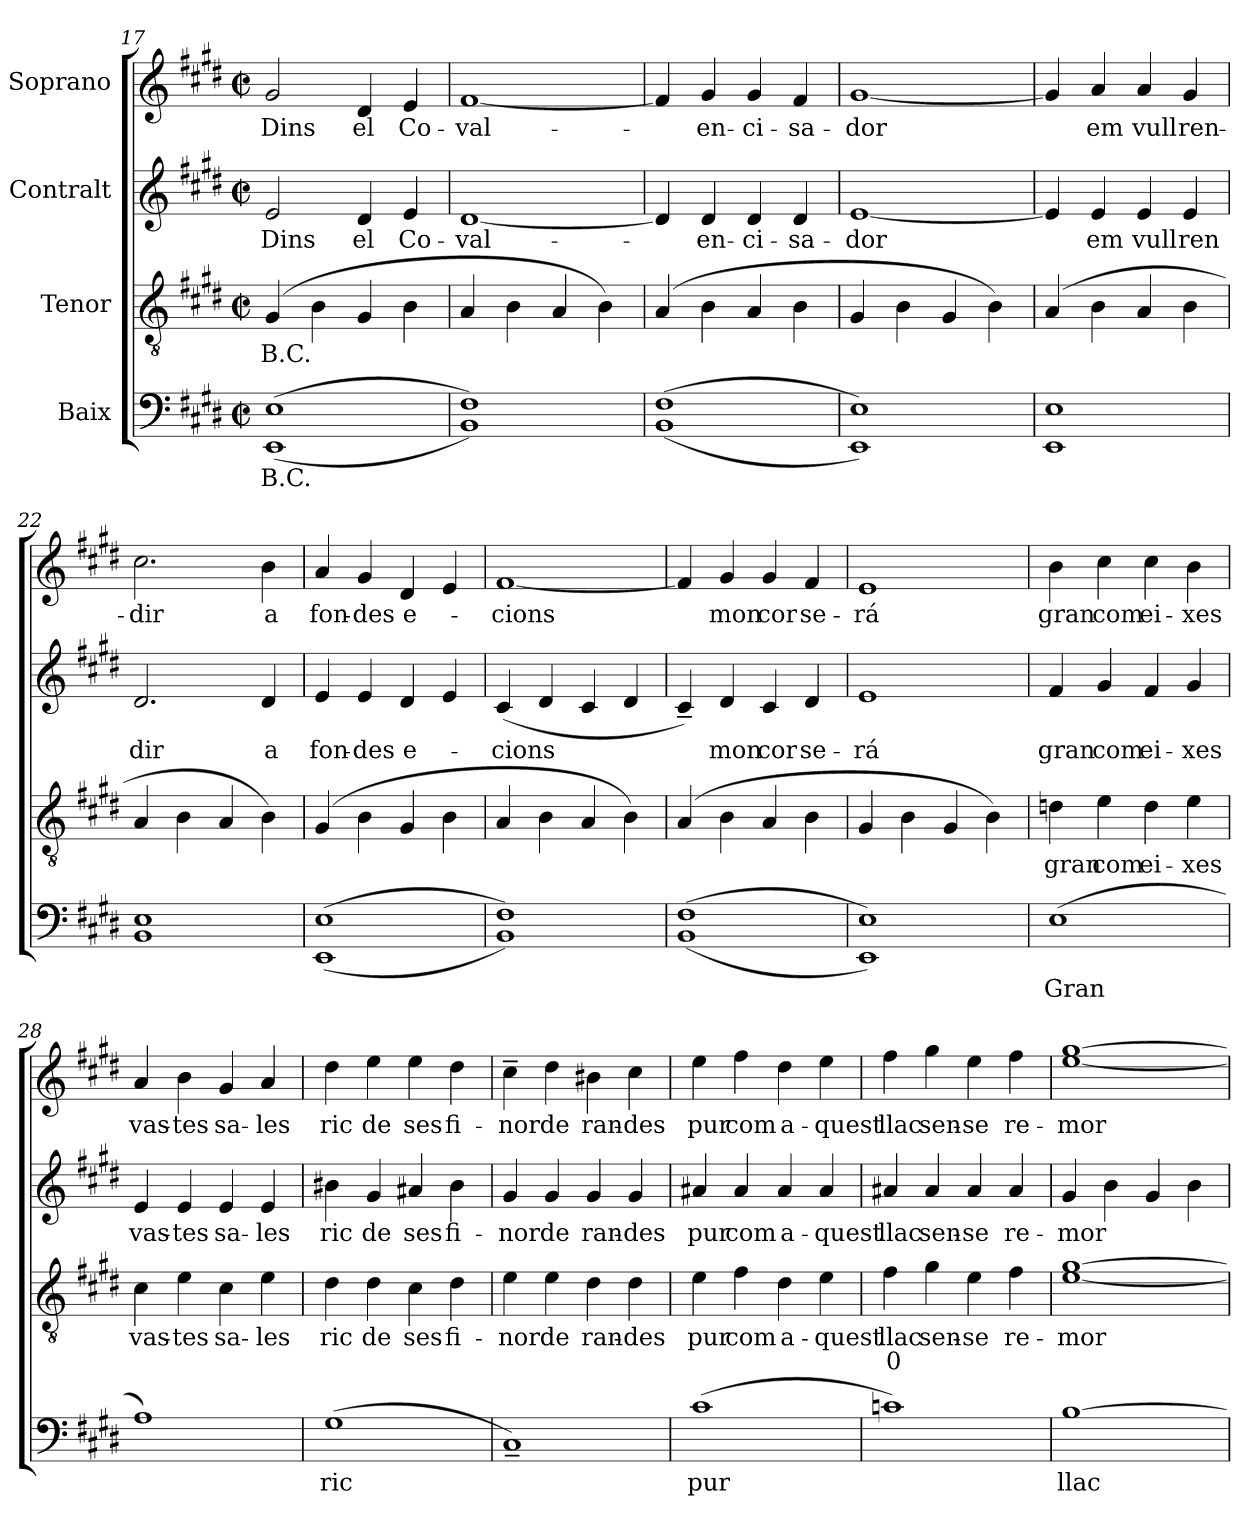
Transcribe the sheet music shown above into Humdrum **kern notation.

**kern	**text	**kern	**text	**text	**kern	**text	**kern	**text
*part4	*part4	*part3	*part3	*part3	*part2	*part2	*part1	*part1
*staff4	*staff4	*staff3	*staff3	*staff3	*staff2	*staff2	*staff1	*staff1
*I"Baix	*	*I"Tenor	*	*	*I"Contralt	*	*I"Soprano	*
*clefF4	*	*clefGv2	*	*	*clefG2	*	*clefG2	*
*k[f#c#g#d#]	*	*k[f#c#g#d#]	*	*	*k[f#c#g#d#]	*	*k[f#c#g#d#]	*
*M2/2	*	*M2/2	*	*	*M2/2	*	*M2/2	*
*met(c|)	*	*met(c|)	*	*	*met(c|)	*	*met(c|)	*
=17	=17	=17	=17	=17	=17	=17	=17	=17
*^	*	*	*	*	*	*	*	*
(>1E	(1EE	B.C.	(>4G#/	B.C.	.	2e/	Dins	2g#/	Dins
.	.	.	4B\	.	.	.	.	.	.
.	.	.	4G#/	.	.	4d#/	el	4d#/	el
.	.	.	4B\	.	.	4e/	Co-	4e/	Co-
=18	=18	=18	=18	=18	=18	=18	=18	=18	=18
1F#)	1BB)	.	4A/	.	.	[1d#	-val-	[1f#	-val-
.	.	.	4B\	.	.	.	.	.	.
.	.	.	4A/	.	.	.	.	.	.
.	.	.	4B\)	.	.	.	.	.	.
=19	=19	=19	=19	=19	=19	=19	=19	=19	=19
(>1F#	(1BB	.	(>4A/	.	.	4d#/]	.	4f#/]	.
.	.	.	4B\	.	.	4d#/	-en-	4g#/	-en-
.	.	.	4A/	.	.	4d#/	-ci-	4g#/	-ci-
.	.	.	4B\	.	.	4d#/	-sa-	4f#/	-sa-
=20	=20	=20	=20	=20	=20	=20	=20	=20	=20
1E)	1EE)	.	4G#/	.	.	[1e	dor	[1g#	dor
.	.	.	4B\	.	.	.	.	.	.
.	.	.	4G#/	.	.	.	.	.	.
.	.	.	4B\)	.	.	.	.	.	.
=21	=21	=21	=21	=21	=21	=21	=21	=21	=21
1E	1EE	.	(>4A/	.	.	4e/]	.	4g#/]	.
.	.	.	4B\	.	.	4e/	em	4a/	em
.	.	.	4A/	.	.	4e/	vull	4a/	vull
.	.	.	4B\	.	.	4e/	ren	4g#/	ren-
!!LO:PB:g=z
=22	=22	=22	=22	=22	=22	=22	=22	=22	=22
1E	1BB	.	4A/	.	.	2.d#/	-dir	2.cc#\	-dir
.	.	.	4B\	.	.	.	.	.	.
.	.	.	4A/	.	.	.	.	.	.
.	.	.	4B\)	.	.	4d#/	a	4b\	a
=23	=23	=23	=23	=23	=23	=23	=23	=23	=23
(>1E	(1EE	.	(>4G#/	.	.	4e/	fon-	4a/	fon-
.	.	.	4B\	.	.	4e/	-des	4g#/	-des
.	.	.	4G#/	.	.	4d#/	e-	4d#/	e-
.	.	.	4B\	.	.	4e/	.	4e/	.
=24	=24	=24	=24	=24	=24	=24	=24	=24	=24
1F#)	1BB)	.	4A/	.	.	(>4c#/	-cions	[1f#	-cions
.	.	.	4B\	.	.	4d#/	.	.	.
.	.	.	4A/	.	.	4c#/	.	.	.
.	.	.	4B\)	.	.	4d#/	.	.	.
=25	=25	=25	=25	=25	=25	=25	=25	=25	=25
(>1F#	(1BB	.	(>4A/	.	.	4c#~/)	.	4f#/]	.
.	.	.	4B\	.	.	4d#/	mon	4g#/	-mon
.	.	.	4A/	.	.	4c#/	cor	4g#/	cor
.	.	.	4B\	.	.	4d#/	se-	4f#/	se-
=26	=26	=26	=26	=26	=26	=26	=26	=26	=26
1E)	1EE)	.	4G#/	.	.	1e	-rá	1e	-rá
.	.	.	4B\	.	.	.	.	.	.
.	.	.	4G#/	.	.	.	.	.	.
.	.	.	4B\)	.	.	.	.	.	.
*v	*v	*	*	*	*	*	*	*	*
!!LO:LB:g=z
=27	=27	=27	=27	=27	=27	=27	=27	=27
(>1E	Gran	4dn\	-gran	.	4f#/	gran	4b\	gran
.	.	4e\	com	.	4g#/	com	4cc#\	com
.	.	4d\	ei-	.	4f#/	ei-	4cc#\	ei-
.	.	4e\	-xes	.	4g#/	-xes	4b\	-xes
=28	=28	=28	=28	=28	=28	=28	=28	=28
1A)	.	4c#\	vas-	.	4e/	vas-	4a/	vas-
.	.	4e\	-tes	.	4e/	-tes	4b\	-tes
.	.	4c#\	sa-	.	4e/	sa-	4g#/	sa-
.	.	4e\	-les	.	4e/	-les	4a/	-les
=29	=29	=29	=29	=29	=29	=29	=29	=29
(>1G#	-ric	4d#\	ric	.	4b#X\	ric	4dd#\	ric
.	.	4d#\	de	.	4g#/	de	4ee\	de
.	.	4c#\	ses	.	4a#X/	ses	4ee\	ses
.	.	4d#\	fi-	.	4b#\	fi-	4dd#\	fi-
=30	=30	=30	=30	=30	=30	=30	=30	=30
1C#~)	.	4e\	-nor	.	4g#/	-nor	4cc#~\	-nor
.	.	4e\	de	.	4g#/	de	4dd#\	de
.	.	4d#\	ran-	.	4g#/	ran-	4b#X\	ran-
.	.	4d#\	-des	.	4g#/	-des	4cc#\	-des
!!LO:PB:g=z
=31	=31	=31	=31	=31	=31	=31	=31	=31
(1c#	pur	4e\	pur	.	4a#X/	pur	4ee\	pur
.	.	4f#\	com	.	4a#/	com	4ff#\	com
.	.	4d#\	a-	.	4a#/	a-	4dd#\	a-
.	.	4e\	-quest	.	4a#/	-quest	4ee\	-quest
=32	=32	=32	=32	=32	=32	=32	=32	=32
1cn)	.	4f#\	llac	0	4a#X/	llac	4ff#\	llac
.	.	4g#\	sen-	.	4a#/	sen-	4gg#\	sen-
.	.	4e\	-se	.	4a#/	-se	4ee\	-se
.	.	4f#\	re-	.	4a#/	re-	4ff#\	re-
=33	=33	=33	=33	=33	=33	=33	=33	=33
[1B	llac	[1e [1g#	-mor	.	4g#/	-mor	[1ee [1gg#	-mor
.	.	.	.	.	4b\	.	.	.
.	.	.	.	.	4g#/	.	.	.
.	.	.	.	.	4b\	.	.	.
=	=	=	=	=	=	=	=	=
*-	*-	*-	*-	*-	*-	*-	*-	*-
